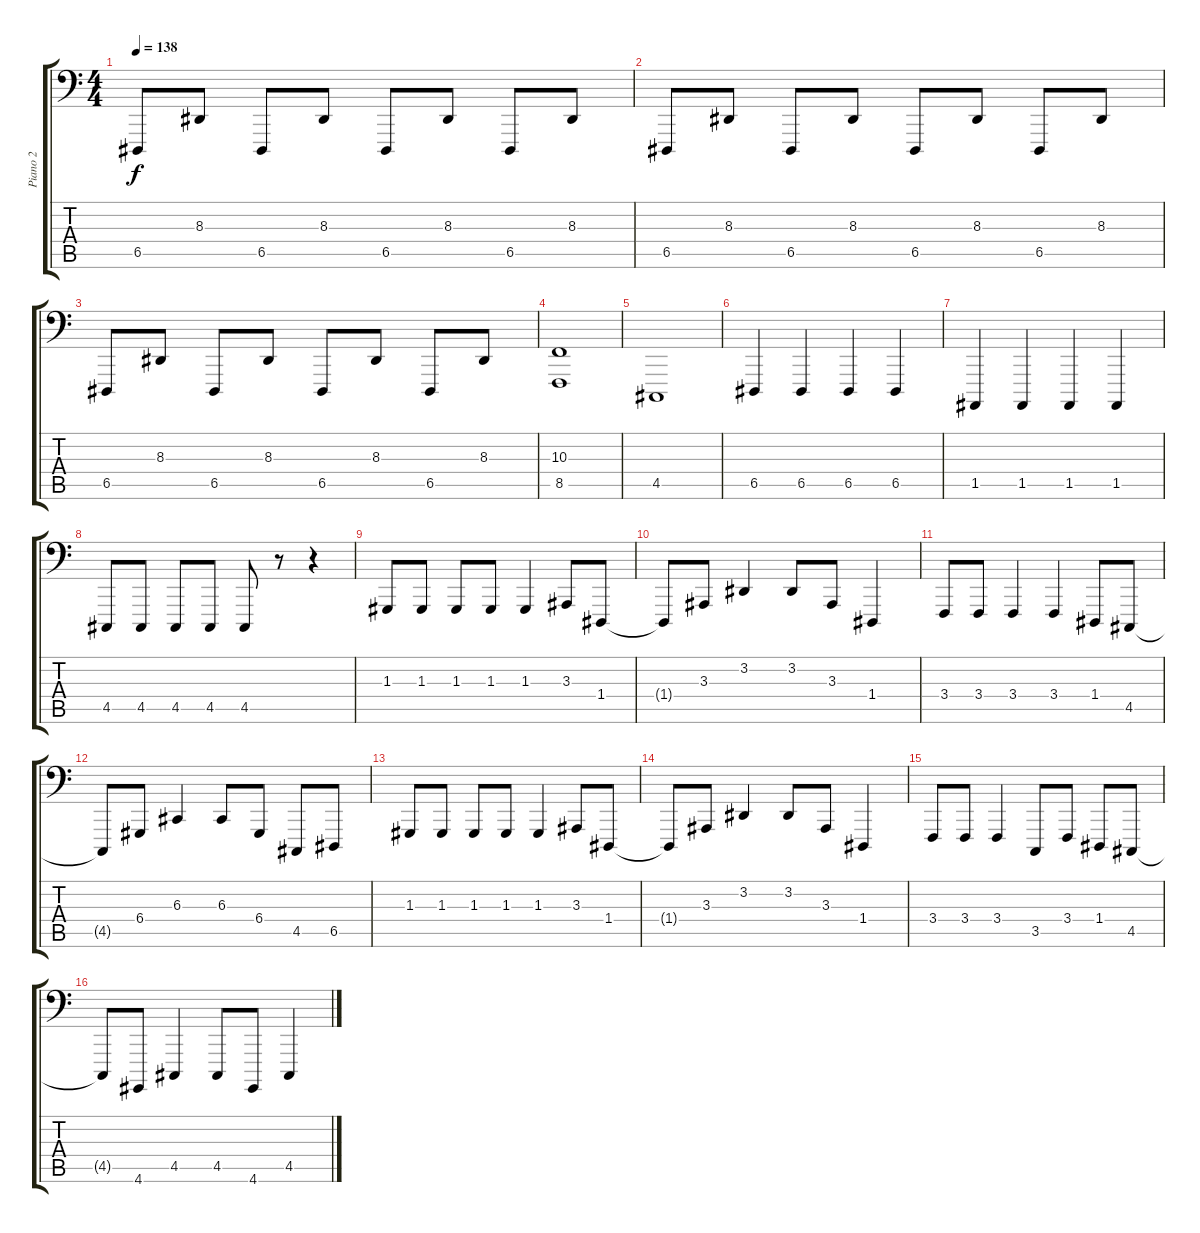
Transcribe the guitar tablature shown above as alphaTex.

\track ("Piano 2" "Piano 2") {instrument acousticgrandpiano}
\staff {score tabs}
\tuning (F2 C2 G1 D1 A0 E0) {hide}
\ts (4 4)
\tempo 138
\clef f4
\ks c
6.5.8{dy f} 8.3.8 6.5.8 8.3.8 6.5.8 8.3.8 6.5.8 8.3.8 |
6.5.8 8.3.8 6.5.8 8.3.8 6.5.8 8.3.8 6.5.8 8.3.8 |
6.5.8 8.3.8 6.5.8 8.3.8 6.5.8 8.3.8 6.5.8 8.3.8 |
(10.3 8.5).1 |
4.5.1 |
6.5.4 6.5.4 6.5.4 6.5.4 |
1.5.4 1.5.4 1.5.4 1.5.4 |
4.5.8 4.5.8 4.5.8 4.5.8 4.5.8 r.8 r.4 |
1.3.8 1.3.8 1.3.8 1.3.8 1.3.4 3.3.8 1.4.8 |
1.4{t}.8 3.3.8 3.2.4 3.2.8 3.3.8 1.4.4 |
3.4.8 3.4.8 3.4.4 3.4.4 1.4.8 4.5.8 |
4.5{t}.8 6.4.8 6.3.4 6.3.8 6.4.8 4.5.8 6.5.8 |
1.3.8 1.3.8 1.3.8 1.3.8 1.3.4 3.3.8 1.4.8 |
1.4{t}.8 3.3.8 3.2.4 3.2.8 3.3.8 1.4.4 |
3.4.8 3.4.8 3.4.4 3.5.8 3.4.8 1.4.8 4.5.8 |
4.5{t}.8 4.6.8 4.5.4 4.5.8 4.6.8 4.5.4
